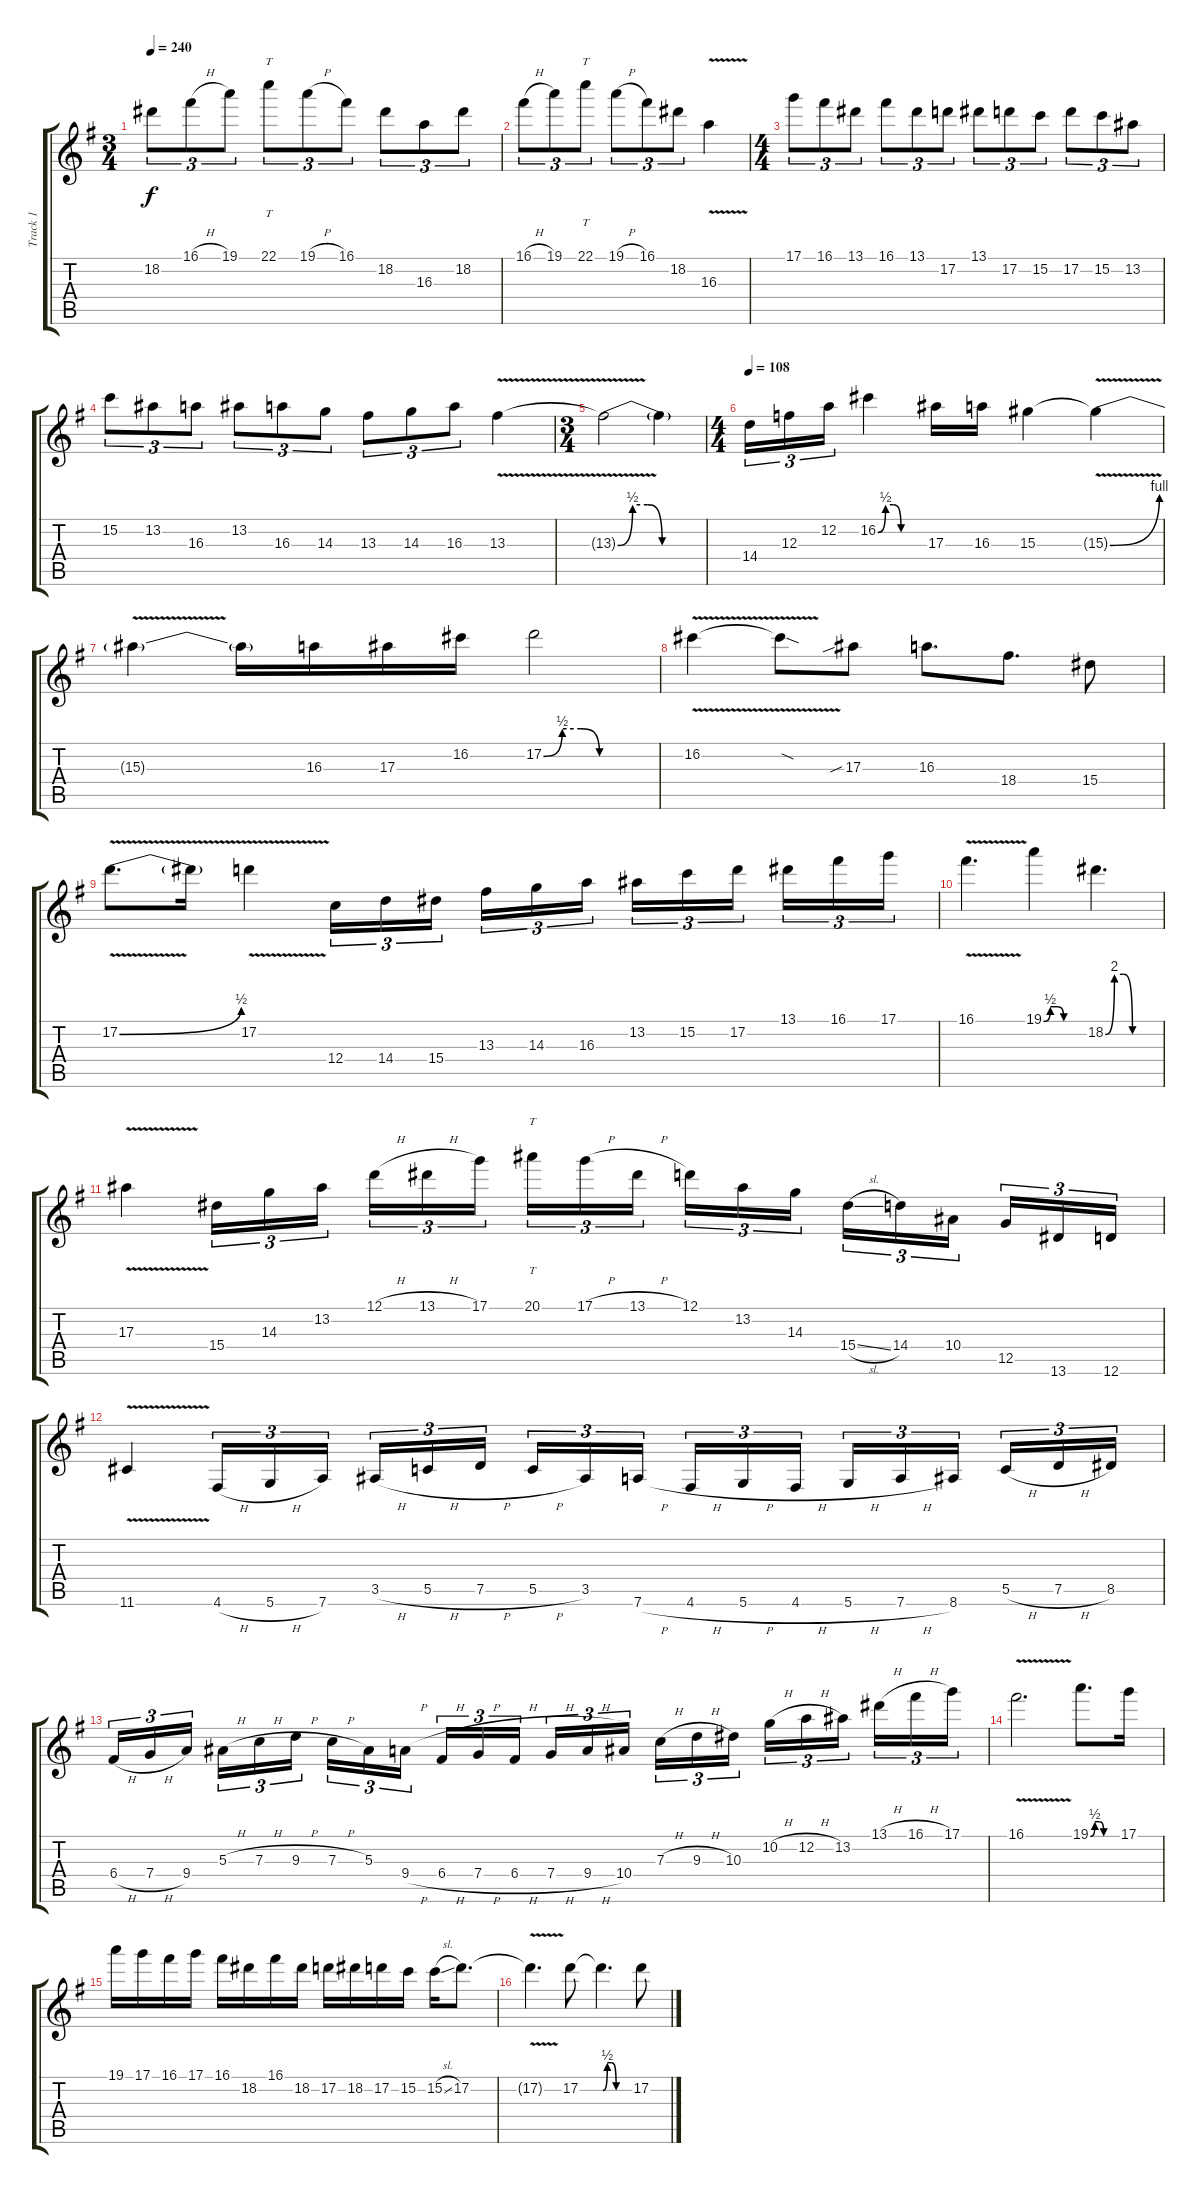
\track ("Track 1" "Track 1") {instrument distortionguitar}
\staff {score tabs}
\tuning (D4 A3 F3 C3 G2 D2) {hide}
\ts (3 4)
\tempo 240
\clef g2
\ks g
18.2.8{tu (3 2) dy f} 16.1{h}.8{tu (3 2)} 19.1.8{tu (3 2)} 22.1.8{tt tu (3 2)} 19.1{h}.8{tu (3 2)} 16.1.8{tu (3 2)} 18.2.8{tu (3 2)} 16.3.8{tu (3 2)} 18.2.8{tu (3 2)} |
16.1{h}.8{tu (3 2)} 19.1.8{tu (3 2)} 22.1.8{tt tu (3 2)} 19.1{h}.8{tu (3 2)} 16.1.8{tu (3 2)} 18.2.8{tu (3 2)} 16.3{v}.4 |
\ts (4 4)
17.1.8{tu (3 2)} 16.1.8{tu (3 2)} 13.1.8{tu (3 2)} 16.1.8{tu (3 2)} 13.1.8{tu (3 2)} 17.2.8{tu (3 2)} 13.1.8{tu (3 2)} 17.2.8{tu (3 2)} 15.2.8{tu (3 2)} 17.2.8{tu (3 2)} 15.2.8{tu (3 2)} 13.2.8{tu (3 2)} |
15.2.8{tu (3 2)} 13.2.8{tu (3 2)} 16.3.8{tu (3 2)} 13.2.8{tu (3 2)} 16.3.8{tu (3 2)} 14.3.8{tu (3 2)} 13.3.8{tu (3 2)} 14.3.8{tu (3 2)} 16.3.8{tu (3 2)} 13.3{v}.4 |
\ts (3 4)
13.3{be (custom 0 0 10 2 20 2 30 0 60 0) t}.2 13.3{t}.4 |
\ts (4 4)
\tempo 108
14.4.16{tu (3 2)} 12.3.16{tu (3 2)} 12.2.16{tu (3 2)} 16.2{be (custom 0 0 10 2 20 2 30 0 60 0)}.4 17.3.16 16.3.16 15.3.4 15.3{be (bend 0 0 60 4) v t}.4 |
15.3{t}.4 15.3{t}.16 16.3.16 17.3.16 16.2.16 17.2{be (custom 0 0 10 2 20 2 30 0 60 0)}.2 |
16.2{v}.4 16.2{sod t}.8 17.3{sib}.8 16.3.8{d} 18.4.8{d} 15.4.8 |
17.2{be (bend 0 0 60 2) v}.8{d} 17.2{t}.16 17.2{v}.4 12.4.16{tu (3 2)} 14.4.16{tu (3 2)} 15.4.16{tu (3 2) beam splitsecondary} 13.3.16{tu (3 2)} 14.3.16{tu (3 2)} 16.3.16{tu (3 2)} 13.2.16{tu (3 2)} 15.2.16{tu (3 2)} 17.2.16{tu (3 2) beam splitsecondary} 13.1.16{tu (3 2)} 16.1.16{tu (3 2)} 17.1.16{tu (3 2)} |
16.1{v}.4{d} 19.1{be (custom 0 0 10 2 20 2 30 0 60 0)}.4 18.2{be (custom 0 0 10 8 20 8 30 0 60 0)}.4{d} |
17.3{v}.4 15.4.16{tu (3 2)} 14.3.16{tu (3 2)} 13.2.16{tu (3 2) beam splitsecondary} 12.1{h}.16{tu (3 2)} 13.1{h}.16{tu (3 2)} 17.1.16{tu (3 2)} 20.1.16{tt tu (3 2)} 17.1{h}.16{tu (3 2)} 13.1{h}.16{tu (3 2) beam splitsecondary} 12.1.16{tu (3 2)} 13.2.16{tu (3 2)} 14.3.16{tu (3 2)} 15.4{sl}.16{tu (3 2)} 14.4.16{tu (3 2)} 10.4.16{tu (3 2) beam splitsecondary} 12.5.16{tu (3 2)} 13.6.16{tu (3 2)} 12.6.16{tu (3 2)} |
11.6{v}.4 4.6{h}.16{tu (3 2)} 5.6{h}.16{tu (3 2)} 7.6.16{tu (3 2) beam splitsecondary} 3.5{h}.16{tu (3 2)} 5.5{h}.16{tu (3 2)} 7.5{h}.16{tu (3 2)} 5.5{h}.16{tu (3 2)} 3.5.16{tu (3 2)} 7.6{h}.16{tu (3 2) beam splitsecondary} 4.6{h}.16{tu (3 2)} 5.6{h}.16{tu (3 2)} 4.6{h}.16{tu (3 2)} 5.6{h}.16{tu (3 2)} 7.6{h}.16{tu (3 2)} 8.6.16{tu (3 2) beam splitsecondary} 5.5{h}.16{tu (3 2)} 7.5{h}.16{tu (3 2)} 8.5.16{tu (3 2)} |
6.4{h}.16{tu (3 2)} 7.4{h}.16{tu (3 2)} 9.4.16{tu (3 2) beam splitsecondary} 5.3{h}.16{tu (3 2)} 7.3{h}.16{tu (3 2)} 9.3{h}.16{tu (3 2)} 7.3{h}.16{tu (3 2)} 5.3.16{tu (3 2)} 9.4{h}.16{tu (3 2) beam splitsecondary} 6.4{h}.16{tu (3 2)} 7.4{h}.16{tu (3 2)} 6.4{h}.16{tu (3 2)} 7.4{h}.16{tu (3 2)} 9.4{h}.16{tu (3 2)} 10.4.16{tu (3 2) beam splitsecondary} 7.3{h}.16{tu (3 2)} 9.3{h}.16{tu (3 2)} 10.3.16{tu (3 2)} 10.2{h}.16{tu (3 2)} 12.2{h}.16{tu (3 2)} 13.2.16{tu (3 2) beam splitsecondary} 13.1{h}.16{tu (3 2)} 16.1{h}.16{tu (3 2)} 17.1.16{tu (3 2)} |
16.1{v}.2{d} 19.1{be (custom 0 0 10 2 20 2 30 0 60 0)}.8{d} 17.1.16 |
19.1.16 17.1.16 16.1.16 17.1.16 16.1.16 18.2.16 16.1.16 18.2.16 17.2.16 18.2.16 17.2.16 15.2.16 15.2{sl}.16 17.2.8{d} |
17.2{v t}.4{d} 17.2.8 17.2{be (custom 0 0 10 2 20 2 30 0 60 0) t}.4{d} 17.2.8
